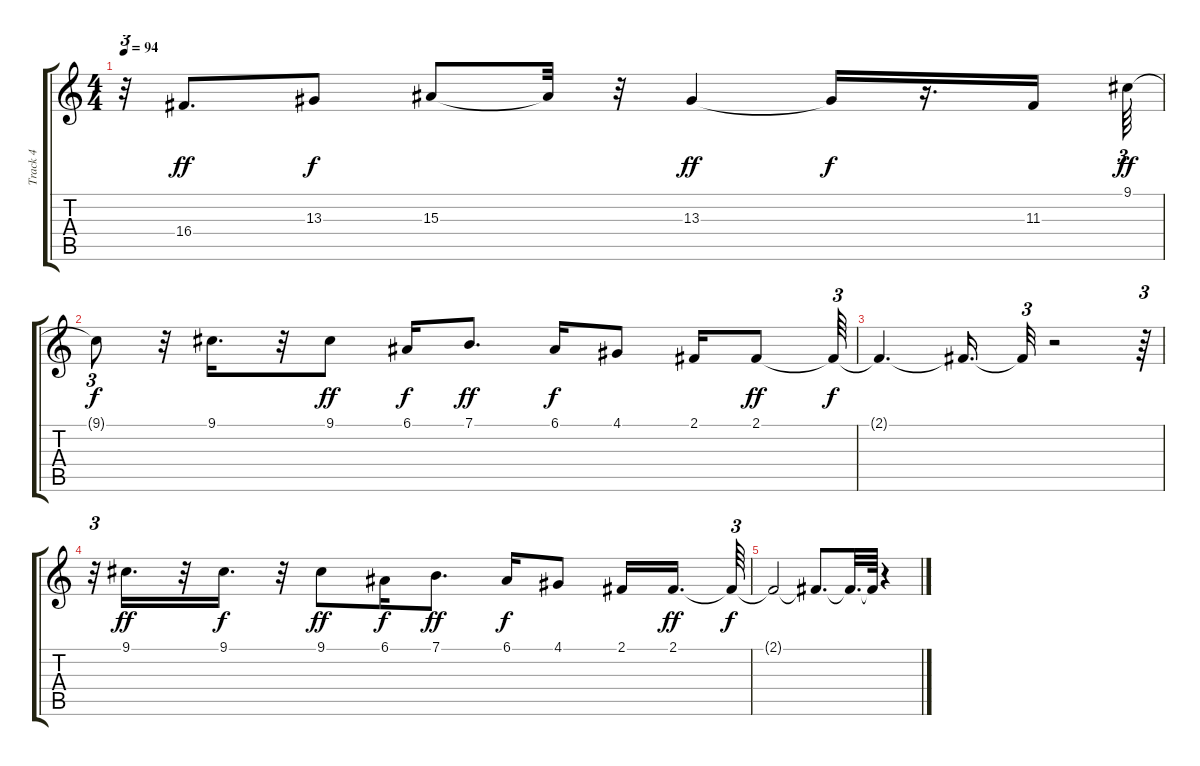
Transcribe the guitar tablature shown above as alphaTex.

\track ("Track 4" "Track 4") {instrument lead3calliope}
\staff {score tabs}
\tuning (E4 B3 G3 D3 A2 E2) {hide}
\ts (4 4)
\tempo 94
\clef g2
\ks c
r.32{tu (3 2) dy f} 16.4.8{d dy ff} 13.3.8{dy f} 15.3.8 15.3{t}.32 r.32 13.3.4{dy ff} 13.3{t}.16{dy f} r.16{d} 11.3.16 9.1.64{tu (3 2) dy ff} |
9.1{t}.8{tu (3 2) dy f} r.32 9.1.16{d} r.32 9.1.8{dy ff} 6.1.16{dy f} 7.1.8{d dy ff} 6.1.16{dy f} 4.1.8 2.1.16 2.1.8{dy ff} 2.1{t}.64{tu (3 2) dy f} |
2.1{t}.4{d} 2.1{t}.16{d} 2.1{t}.32{tu (3 2)} r.2 r.64{tu (3 2)} |
r.32{tu (3 2)} 9.1.16{d dy ff} r.32 9.1.16{d dy f} r.32 9.1.8{dy ff} 6.1.16{dy f} 7.1.8{d dy ff} 6.1.16{dy f} 4.1.8 2.1.16 2.1.16{d dy ff} 2.1{t}.64{tu (3 2) dy f} |
2.1{t}.2 2.1{t}.8{d} 2.1{t}.32{d} 2.1{t}.64 r.4
